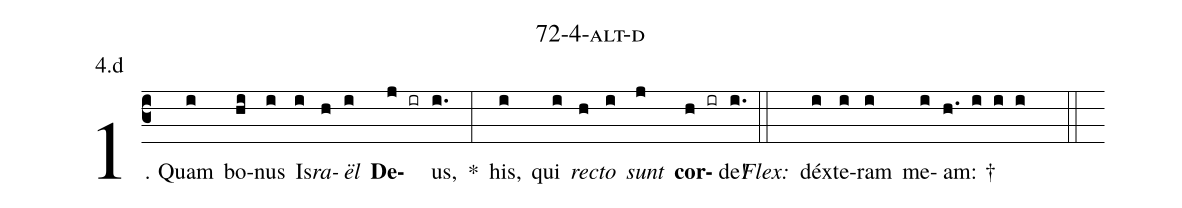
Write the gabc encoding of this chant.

name: 72-4-alt-d;
annotation: 4.d;
%%
(c3)1. Quam(i) bo(hi)nus(i) Is(i)<i>ra</i>(h)<i>ël</i>(i) <b>De</b>(j ir)us,(i.) *(:) his,(i) qui(i) <i>rec</i>(h)<i>to</i>(i) <i>sunt</i>(j) <b>cor</b>(h ir)de!(i.) (::)
<i>Flex:</i>()  déx(i)te(i)ram(i) me(i)am: †(h. i i i  ::)
